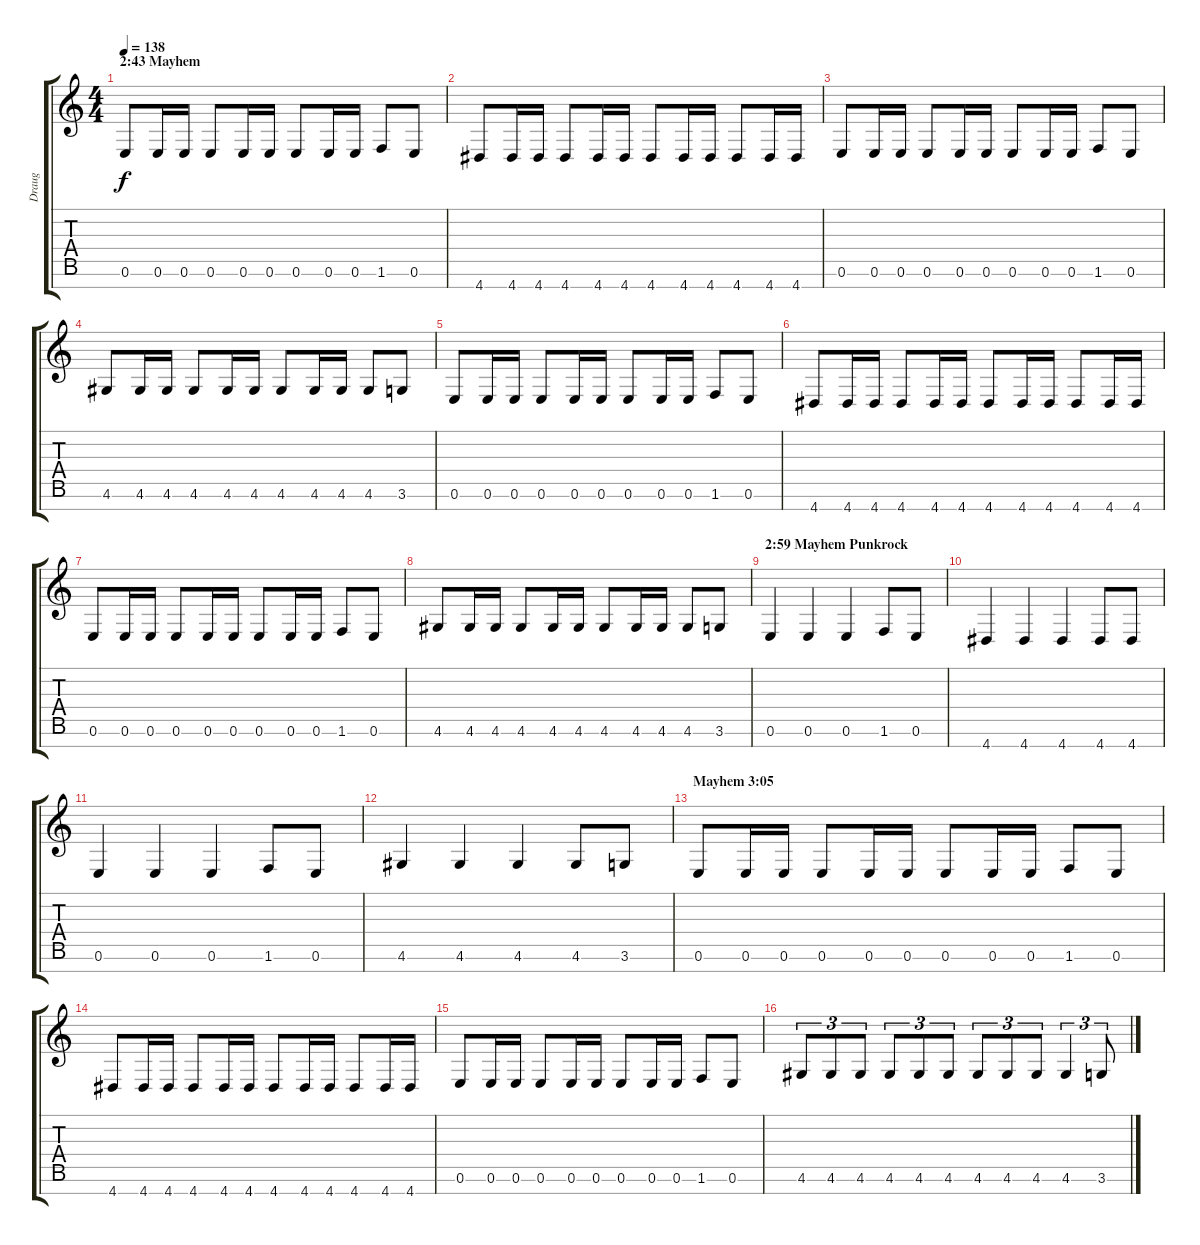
\track ("Draug" "Draug") {instrument synthbass2}
\staff {score tabs}
\tuning (E4 B3 G3 D3 A2 E2 B1) {hide}
\ts (4 4)
\section ("" "2:43 Mayhem")
\tempo 138
\clef g2
\ks c
0.6.8{dy f} 0.6.16 0.6.16 0.6.8 0.6.16 0.6.16 0.6.8 0.6.16 0.6.16 1.6.8 0.6.8 |
4.7.8 4.7.16 4.7.16 4.7.8 4.7.16 4.7.16 4.7.8 4.7.16 4.7.16 4.7.8 4.7.16 4.7.16 |
0.6.8 0.6.16 0.6.16 0.6.8 0.6.16 0.6.16 0.6.8 0.6.16 0.6.16 1.6.8 0.6.8 |
4.6.8 4.6.16 4.6.16 4.6.8 4.6.16 4.6.16 4.6.8 4.6.16 4.6.16 4.6.8 3.6.8 |
0.6.8 0.6.16 0.6.16 0.6.8 0.6.16 0.6.16 0.6.8 0.6.16 0.6.16 1.6.8 0.6.8 |
4.7.8 4.7.16 4.7.16 4.7.8 4.7.16 4.7.16 4.7.8 4.7.16 4.7.16 4.7.8 4.7.16 4.7.16 |
0.6.8 0.6.16 0.6.16 0.6.8 0.6.16 0.6.16 0.6.8 0.6.16 0.6.16 1.6.8 0.6.8 |
4.6.8 4.6.16 4.6.16 4.6.8 4.6.16 4.6.16 4.6.8 4.6.16 4.6.16 4.6.8 3.6.8 |
\section ("" "2:59 Mayhem Punkrock")
0.6.4 0.6.4 0.6.4 1.6.8 0.6.8 |
4.7.4 4.7.4 4.7.4 4.7.8 4.7.8 |
0.6.4 0.6.4 0.6.4 1.6.8 0.6.8 |
4.6.4 4.6.4 4.6.4 4.6.8 3.6.8 |
\section ("" "Mayhem 3:05")
0.6.8 0.6.16 0.6.16 0.6.8 0.6.16 0.6.16 0.6.8 0.6.16 0.6.16 1.6.8 0.6.8 |
4.7.8 4.7.16 4.7.16 4.7.8 4.7.16 4.7.16 4.7.8 4.7.16 4.7.16 4.7.8 4.7.16 4.7.16 |
0.6.8 0.6.16 0.6.16 0.6.8 0.6.16 0.6.16 0.6.8 0.6.16 0.6.16 1.6.8 0.6.8 |
4.6.8{tu (3 2)} 4.6.8{tu (3 2)} 4.6.8{tu (3 2)} 4.6.8{tu (3 2)} 4.6.8{tu (3 2)} 4.6.8{tu (3 2)} 4.6.8{tu (3 2)} 4.6.8{tu (3 2)} 4.6.8{tu (3 2)} 4.6.4{tu (3 2)} 3.6.8{tu (3 2)}
